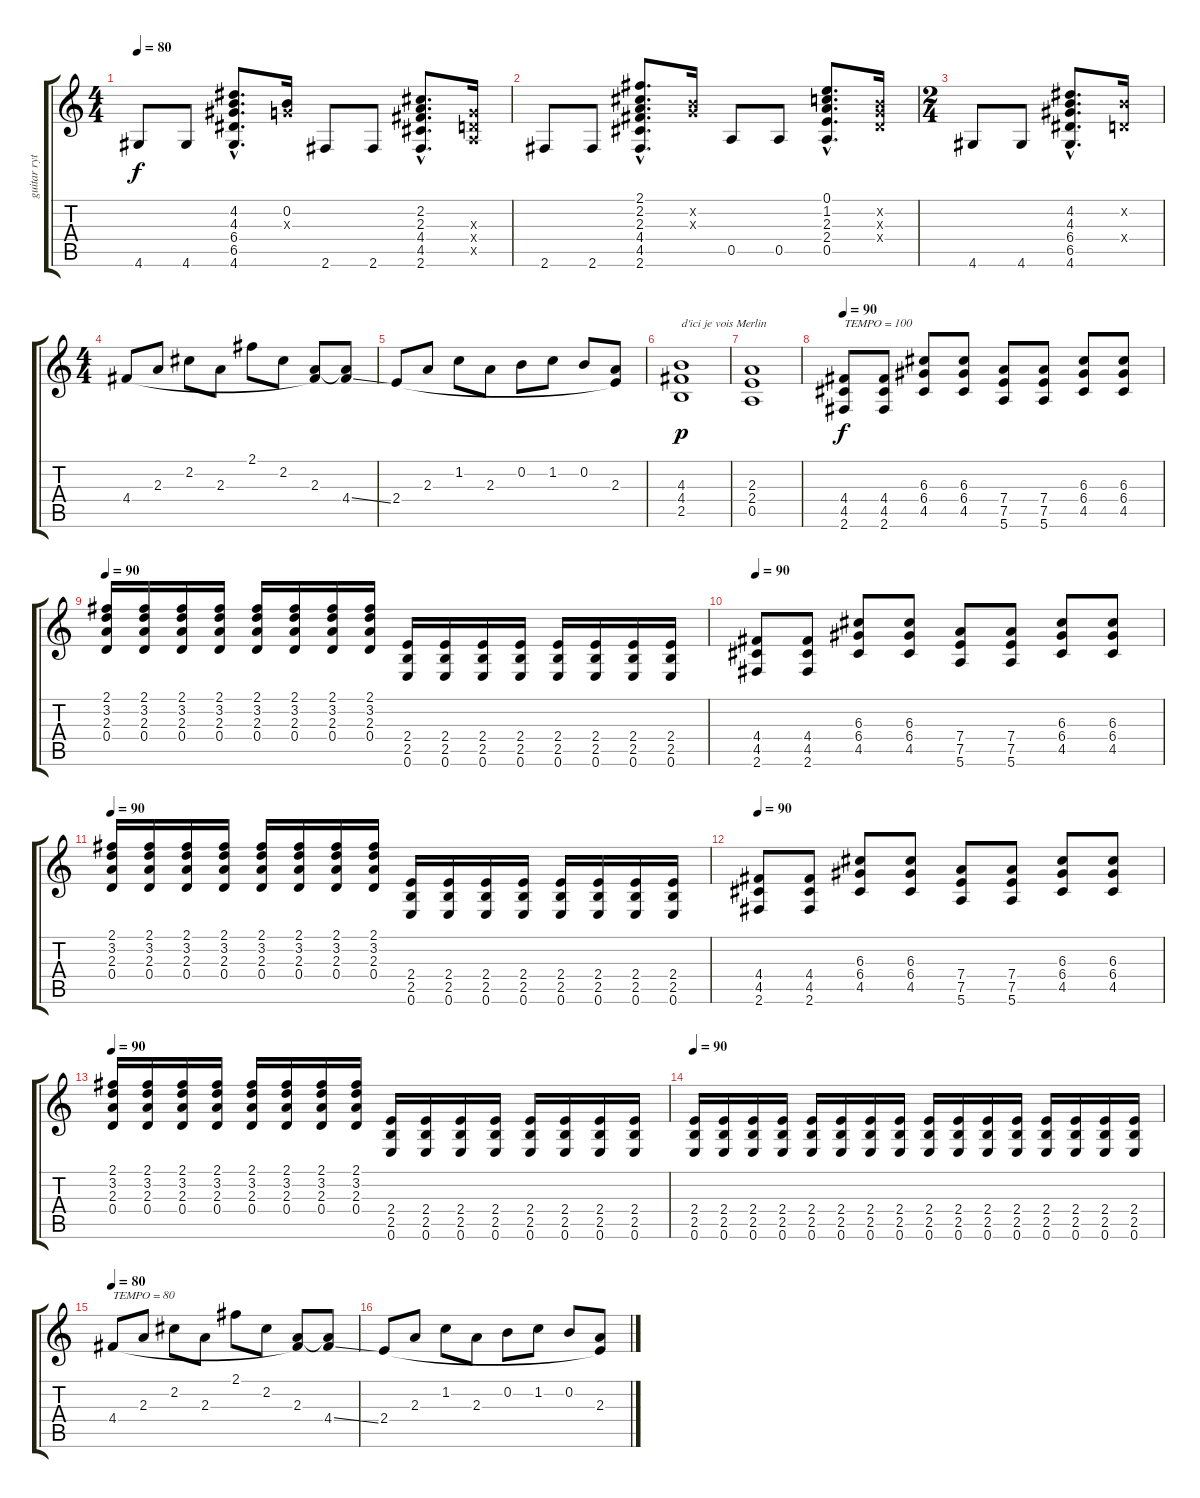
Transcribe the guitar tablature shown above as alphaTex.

\track ("guitar rythmique" "guitar ryt") {instrument acousticguitarsteel}
\staff {score tabs}
\tuning (E4 B3 G3 D3 A2 E2) {hide}
\ts (4 4)
\tempo 80
\clef g2
\ks c
4.6.8{dy f} 4.6.8 (4.2{hac} 4.3{hac} 6.4{hac} 6.5{hac} 4.6{hac}).8{d} (0.2 0.3{x}).16 2.6.8 2.6.8 (2.2{hac} 2.3{hac} 4.4{hac} 4.5{hac} 2.6{hac}).8{d} (0.3{x} 0.4{x} 0.5{x}).16 |
2.6.8 2.6.8 (2.1{hac} 2.2{hac} 2.3{hac} 4.4{hac} 4.5{hac} 2.6{hac}).8{d} (0.2{x} 0.3{x}).16 0.5.8 0.5.8 (0.1{hac} 1.2{hac} 2.3{hac} 2.4{hac} 0.5{hac}).8{d} (0.2{x} 0.3{x} 0.4{x}).16 |
\ts (2 4)
4.6.8 4.6.8 (4.2{hac} 4.3{hac} 6.4{hac} 6.5{hac} 4.6{hac}).8{d} (0.2{x} 0.4{x}).16 |
\ts (4 4)
4.4.8 2.3.8 2.2.8 2.3.8 2.1.8 2.2.8 (2.3 4.4{t}).8 (2.3{t} 4.4{ss}).8 |
2.4.8 2.3.8 1.2.8 2.3.8 0.2.8 1.2.8 0.2.8 (2.3 2.4{t}).8 |
(4.3 4.4 2.5).1{txt "d'ici je vois Merlin" dy p} |
(2.3 2.4 0.5).1 |
\tempo 100
\tempo 90
(4.4 4.5 2.6).8{txt "TEMPO = 100" dy f} (4.4 4.5 2.6).8 (6.3 6.4 4.5).8 (6.3 6.4 4.5).8 (7.4 7.5 5.6).8 (7.4 7.5 5.6).8 (6.3 6.4 4.5).8 (6.3 6.4 4.5).8 |
\tempo 90
(2.1 3.2 2.3 0.4).16 (2.1 3.2 2.3 0.4).16 (2.1 3.2 2.3 0.4).16 (2.1 3.2 2.3 0.4).16 (2.1 3.2 2.3 0.4).16 (2.1 3.2 2.3 0.4).16 (2.1 3.2 2.3 0.4).16 (2.1 3.2 2.3 0.4).16 (2.4 2.5 0.6).16 (2.4 2.5 0.6).16 (2.4 2.5 0.6).16 (2.4 2.5 0.6).16 (2.4 2.5 0.6).16 (2.4 2.5 0.6).16 (2.4 2.5 0.6).16 (2.4 2.5 0.6).16 |
\tempo 100
\tempo 90
(4.4 4.5 2.6).8 (4.4 4.5 2.6).8 (6.3 6.4 4.5).8 (6.3 6.4 4.5).8 (7.4 7.5 5.6).8 (7.4 7.5 5.6).8 (6.3 6.4 4.5).8 (6.3 6.4 4.5).8 |
\tempo 90
(2.1 3.2 2.3 0.4).16 (2.1 3.2 2.3 0.4).16 (2.1 3.2 2.3 0.4).16 (2.1 3.2 2.3 0.4).16 (2.1 3.2 2.3 0.4).16 (2.1 3.2 2.3 0.4).16 (2.1 3.2 2.3 0.4).16 (2.1 3.2 2.3 0.4).16 (2.4 2.5 0.6).16 (2.4 2.5 0.6).16 (2.4 2.5 0.6).16 (2.4 2.5 0.6).16 (2.4 2.5 0.6).16 (2.4 2.5 0.6).16 (2.4 2.5 0.6).16 (2.4 2.5 0.6).16 |
\tempo 100
\tempo 90
(4.4 4.5 2.6).8 (4.4 4.5 2.6).8 (6.3 6.4 4.5).8 (6.3 6.4 4.5).8 (7.4 7.5 5.6).8 (7.4 7.5 5.6).8 (6.3 6.4 4.5).8 (6.3 6.4 4.5).8 |
\tempo 90
(2.1 3.2 2.3 0.4).16 (2.1 3.2 2.3 0.4).16 (2.1 3.2 2.3 0.4).16 (2.1 3.2 2.3 0.4).16 (2.1 3.2 2.3 0.4).16 (2.1 3.2 2.3 0.4).16 (2.1 3.2 2.3 0.4).16 (2.1 3.2 2.3 0.4).16 (2.4 2.5 0.6).16 (2.4 2.5 0.6).16 (2.4 2.5 0.6).16 (2.4 2.5 0.6).16 (2.4 2.5 0.6).16 (2.4 2.5 0.6).16 (2.4 2.5 0.6).16 (2.4 2.5 0.6).16 |
\tempo 90
(2.4 2.5 0.6).16 (2.4 2.5 0.6).16 (2.4 2.5 0.6).16 (2.4 2.5 0.6).16 (2.4 2.5 0.6).16 (2.4 2.5 0.6).16 (2.4 2.5 0.6).16 (2.4 2.5 0.6).16 (2.4 2.5 0.6).16 (2.4 2.5 0.6).16 (2.4 2.5 0.6).16 (2.4 2.5 0.6).16 (2.4 2.5 0.6).16 (2.4 2.5 0.6).16 (2.4 2.5 0.6).16 (2.4 2.5 0.6).16 |
\tempo 80
4.4.8{txt "TEMPO = 80"} 2.3.8 2.2.8 2.3.8 2.1.8 2.2.8 (2.3 4.4{t}).8 (2.3{t} 4.4{ss}).8 |
2.4.8 2.3.8 1.2.8 2.3.8 0.2.8 1.2.8 0.2.8 (2.3 2.4{t}).8
